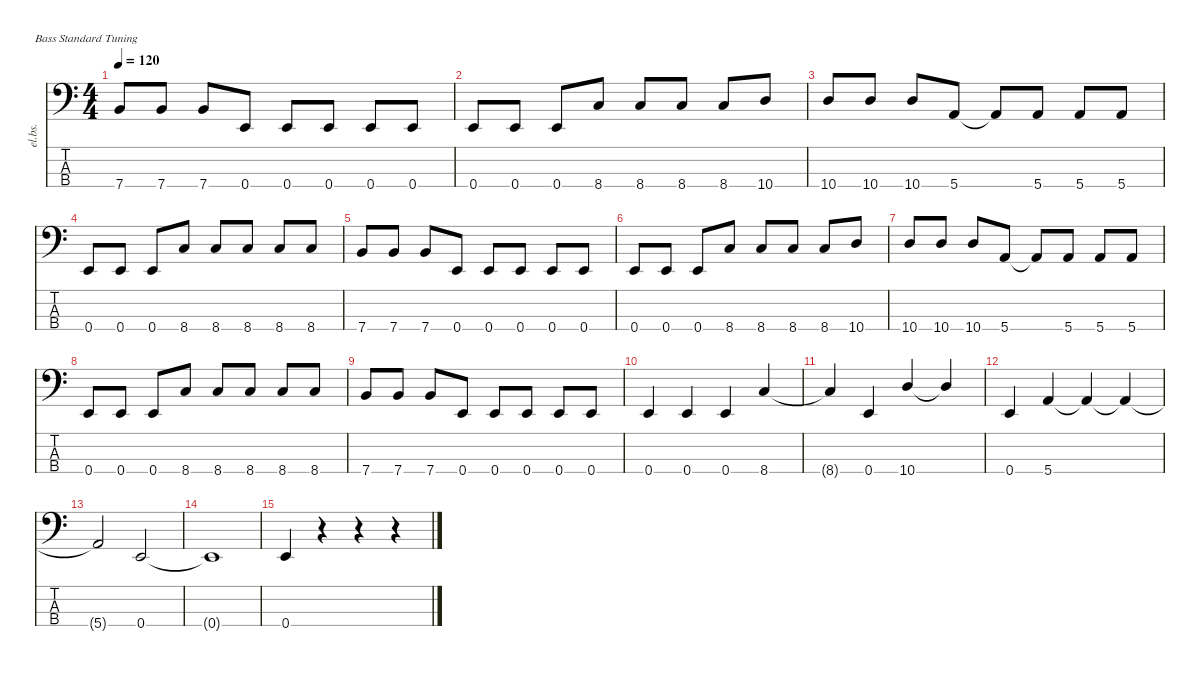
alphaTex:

\defaultSystemsLayout 4
\hideDynamics
\bracketExtendMode nobrackets
\otherSystemsTrackNameOrientation horizontal
\track ("Bass in your face" "el.bs.") {instrument electricbasspick}
\staff {score tabs}
\tuning (G2 D2 A1 E1)
\ts (4 4)
\tempo 120
\clef f4
\ks c
7.4.8{dy f beam Up} 7.4.8{beam Up} 7.4.8{beam Up} 0.4.8{beam Up} 0.4.8{beam Up} 0.4.8{beam Up} 0.4.8{beam Up} 0.4.8{beam Up} |
0.4.8{beam Up} 0.4.8{beam Up} 0.4.8{beam Up} 8.4.8{beam Up} 8.4.8{beam Up} 8.4.8{beam Up} 8.4.8{beam Up} 10.4.8{beam Up} |
10.4.8{beam Up} 10.4.8{beam Up} 10.4.8{beam Up} 5.4.8{beam Up} 5.4{t}.8{beam Up} 5.4.8{beam Up} 5.4.8{beam Up} 5.4.8{beam Up} |
0.4.8{beam Up} 0.4.8{beam Up} 0.4.8{beam Up} 8.4.8{beam Up} 8.4.8{beam Up} 8.4.8{beam Up} 8.4.8{beam Up} 8.4.8{beam Up} |
7.4.8{beam Up} 7.4.8{beam Up} 7.4.8{beam Up} 0.4.8{beam Up} 0.4.8{beam Up} 0.4.8{beam Up} 0.4.8{beam Up} 0.4.8{beam Up} |
0.4.8{beam Up} 0.4.8{beam Up} 0.4.8{beam Up} 8.4.8{beam Up} 8.4.8{beam Up} 8.4.8{beam Up} 8.4.8{beam Up} 10.4.8{beam Up} |
10.4.8{beam Up} 10.4.8{beam Up} 10.4.8{beam Up} 5.4.8{beam Up} 5.4{t}.8{beam Up} 5.4.8{beam Up} 5.4.8{beam Up} 5.4.8{beam Up} |
0.4.8{beam Up} 0.4.8{beam Up} 0.4.8{beam Up} 8.4.8{beam Up} 8.4.8{beam Up} 8.4.8{beam Up} 8.4.8{beam Up} 8.4.8{beam Up} |
7.4.8{beam Up} 7.4.8{beam Up} 7.4.8{beam Up} 0.4.8{beam Up} 0.4.8{beam Up} 0.4.8{beam Up} 0.4.8{beam Up} 0.4.8{beam Up} |
0.4.4{beam Up} 0.4.4{beam Up} 0.4.4{beam Up} 8.4.4{beam Up} |
8.4{t}.4{beam Up} 0.4.4{beam Up} 10.4.4{beam Up} 10.4{t}.4{beam Up} |
0.4.4{beam Up} 5.4.4{beam Up} 5.4{t}.4{beam Up} 5.4{t}.4{beam Up} |
5.4{t}.2{beam Up} 0.4.2{beam Up} |
0.4{t}.1{beam Up} |
0.4.4{beam Up} r.4{beam Up} r.4{beam Up} r.4{beam Up}
